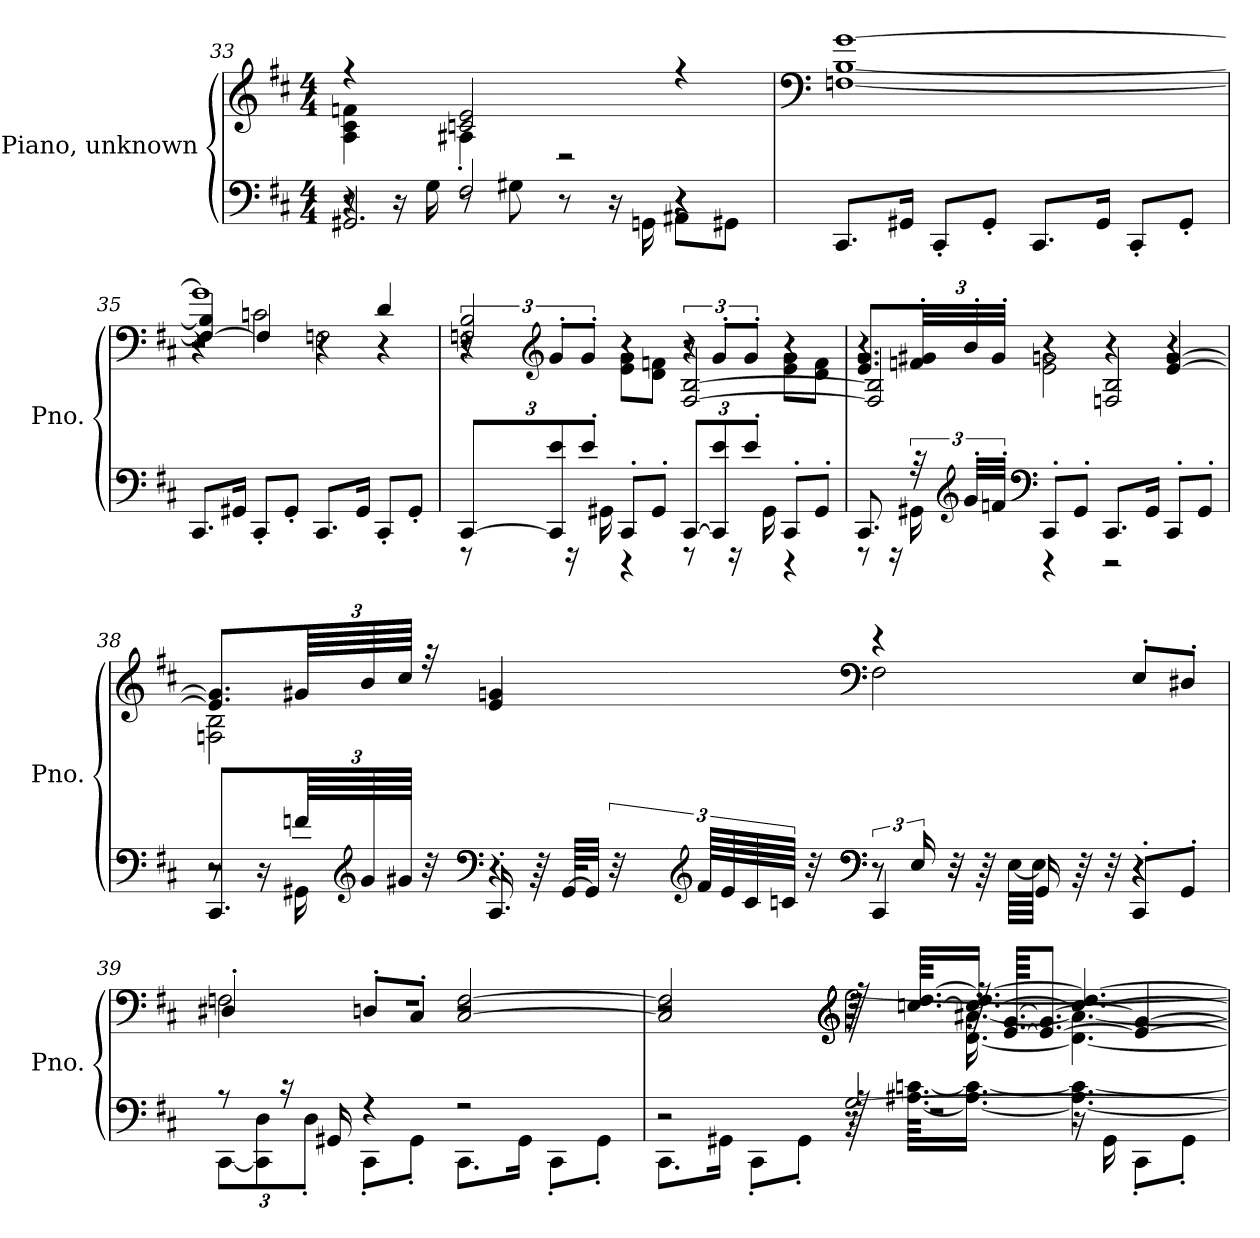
**kern	**kern
*part1	*part1
*staff2	*staff1
*I"Piano, unknown	*
*I'Pno.	*
!!LO:LB:g=z
*clefF4	*clefG2
*k[f#c#]	*k[f#c#]
*M4/4	*M4/4
=33	=33
*^	*^
*	*^	*	*
4r	8r	2.GG#X/	4r	4A\ 4c#\ 4fn\
.	16r	.	.	.
.	16G\	.	.	.
2F#/	8r	.	2cn/ 2e/	4A#X'\
.	8G#X\	.	.	.
.	8r	.	.	2r
.	16r	.	.	.
.	16GGn\	.	.	.
4r	8AA#X\L	4r	4r	.
.	8GG#X\J	.	.	.
*v	*v	*v	*	*
=34	=34	=34
*	*clefF4	*
8.CC#/L	[1g	[1Fn [1B
16GG#X/Jk	.	.
8CC#'/L	.	.
8GG#'/J	.	.
8.CC#/L	.	.
16GG#/Jk	.	.
8CC#'/L	.	.
8GG#'/J	.	.
=35	=35	=35
*	*^	*^
8.CC#/L	1g]	4r	4F/_ 4B/]	2r
16GG#X/Jk	.	.	.	.
8CC#'/L	.	2cn\	4F/]	.
8GG#'/J	.	.	.	.
8.CC#/L	.	.	4r	2Fn\
16GG#/Jk	.	.	.	.
8CC#'/L	.	4r	4d/	.
8GG#'/J	.	.	.	.
*	*v	*v	*v	*v
!!LO:LB:g=z
=36	=36
*Xbrackettup	*
*^	*^
*	*	*	*^
[12CC#/L	8r	12r	4r	2Fn/ 2B/
*	*	*clefG2	*	*
12CC#/] 12e/	.	12g'/L	.	.
.	16r	.	.	.
12e'/J	.	12g'/J	.	.
.	16GG#X\	.	.	.
8CC#'/L	4r	4r	8e\ 8g\L	.
8GG#'/J	.	.	8d\ 8fn\J	.
[12CC#/L	8r	12r	4r	[2F/ [2B/
12CC#/] 12e/	.	12g'/L	.	.
.	16r	.	.	.
12e'/J	.	12g'/J	.	.
.	16GG#\	.	.	.
8CC#'/L	4r	4r	8e\ 8g\L	.
8GG#'/J	.	.	8d\ 8f\J	.
=37	=37	=37	=37	=37
8.CC#/	8r	8.e/ 8.g/L	4r	2F/] 2B/]
.	16r	.	.	.
*brackettup	*	*Xbrackettup	*	*
48r	16GG#X\	48fn/' 48g#X/'LL	.	.
*clefG2	*	*	*	*
48g'/LLL	.	48b'/	.	.
48fn'/JJJ	.	48g#'/JJJ	.	.
*clefF4	*	*	*	*
8CC#'/L	4r	4r	2e\ 2gn\	.
8GG#'/J	.	.	.	.
8.CC#/L	2r	4r	.	2Fn/ 2B/
16GG#/Jk	.	.	.	.
8CC#'/L	.	[4e/ [4g/	4r	.
8GG#'/J	.	.	.	.
*	*	*	*v	*v
!!LO:LB:g=z
=38	=38	=38	=38
*	*^	*	*
8.CC#/L	8r	2r	8.e/] 8.g/]L	2Fn\ 2B\
.	16r	.	.	.
*Xbrackettup	*	*	*	*
96fn/LLL	16GG#X\	.	96g#X/LLL	.
*clefG2	*	*	*	*
96g/	.	.	96b/	.
96g#X/JJJJ	.	.	96cc#/JJJJ	.
32r	.	.	32r	.
*clefF4	*	*	*	*
16.CC#'/	4r	.	4e/ 4gn/	.
64r	.	.	.	.
[64GG#/KLLL	.	.	.	.
32GG#/JJJ]	.	.	.	.
*brackettup	*	*	*	*
48r	.	.	.	.
*clefG2	*	*	*	*
96f/LLLL	.	.	.	.
*Xbrackettup	*	*	*	*
96e/	.	.	.	.
96c#/	.	.	.	.
96cn/JJJJ	.	.	.	.
32r	.	.	.	.
*clefF4	*	*	*clefF4	*
*brackettup	*	*	*	*
12r	8r	4CC#/	4r	2F\
24E/	.	.	.	.
16r	32r	.	.	.
.	64r	.	.	.
.	[64E\LLLL	.	.	.
16GG#/	64E\JJJJ]	.	.	.
.	64r	.	.	.
.	32r	.	.	.
8CC#'/L	4r	4r	8E'/L	.
8GG#'/J	.	.	8D#X'/J	.
*	*v	*v	*	*
*	*	*v	*v
!!LO:LB:g=z
=39	=39	=39
*	*Xbrackettup	*
*	*	*^
*	*	*	*^
8r	[12CC#\L	1r	2Fn\	4D#X'/
.	12CC#\] 12D\	.	.	.
16r	.	.	.	.
.	12D'\J	.	.	.
16GG#X/	.	.	.	.
4r	8CC#'\L	.	.	8Dn'/L
.	8GG#'\J	.	.	8C#'/J
2r	8.CC#\L	.	2r	[2C#/ [2F/
.	16GG#\Jk	.	.	.
.	8CC#'\L	.	.	.
.	8GG#'\J	.	.	.
=40	=40	=40	=40	=40
*^	*^	*	*	*^
1r	2r	2r	8.CC#\L	2r	2r	2C#/] 2F/]	2r
.	.	.	16GG#X\Jk	.	.	.	.
.	.	.	8CC#'\L	.	.	.	.
.	.	.	8GG#'\J	.	.	.	.
*	*	*	*	*clefG2	*	*	*
.	128r	[2G/	8r	128r	[2ee\	32r	32r
.	[64.A#X\ [64.cn\KKLL	.	.	[64.ccn/ [64.dd/KKLL	.	.	.
.	16.A#\_ 16.c\_JJ	.	.	16.cc/_ 16.dd/_JJ	.	128r	[16.d\ [16.a#X\
.	.	.	.	.	.	[64.e/ [64.g/KKKL	.
.	.	.	.	.	.	8.e/_ 8.g/_J	.
.	4.A#\_ 4.c\_	.	16r	4.cc/_ 4.dd/_	.	.	4.d\_ 4.a#\_
.	.	.	16GG#\	.	.	.	.
.	.	.	8CC#'\L	.	.	4e/_ 4g/_	.
.	.	.	8GG#'\J	.	.	.	.
*v	*v	*v	*v	*	*	*	*
*	*v	*v	*v	*v
=	=
*-	*-
